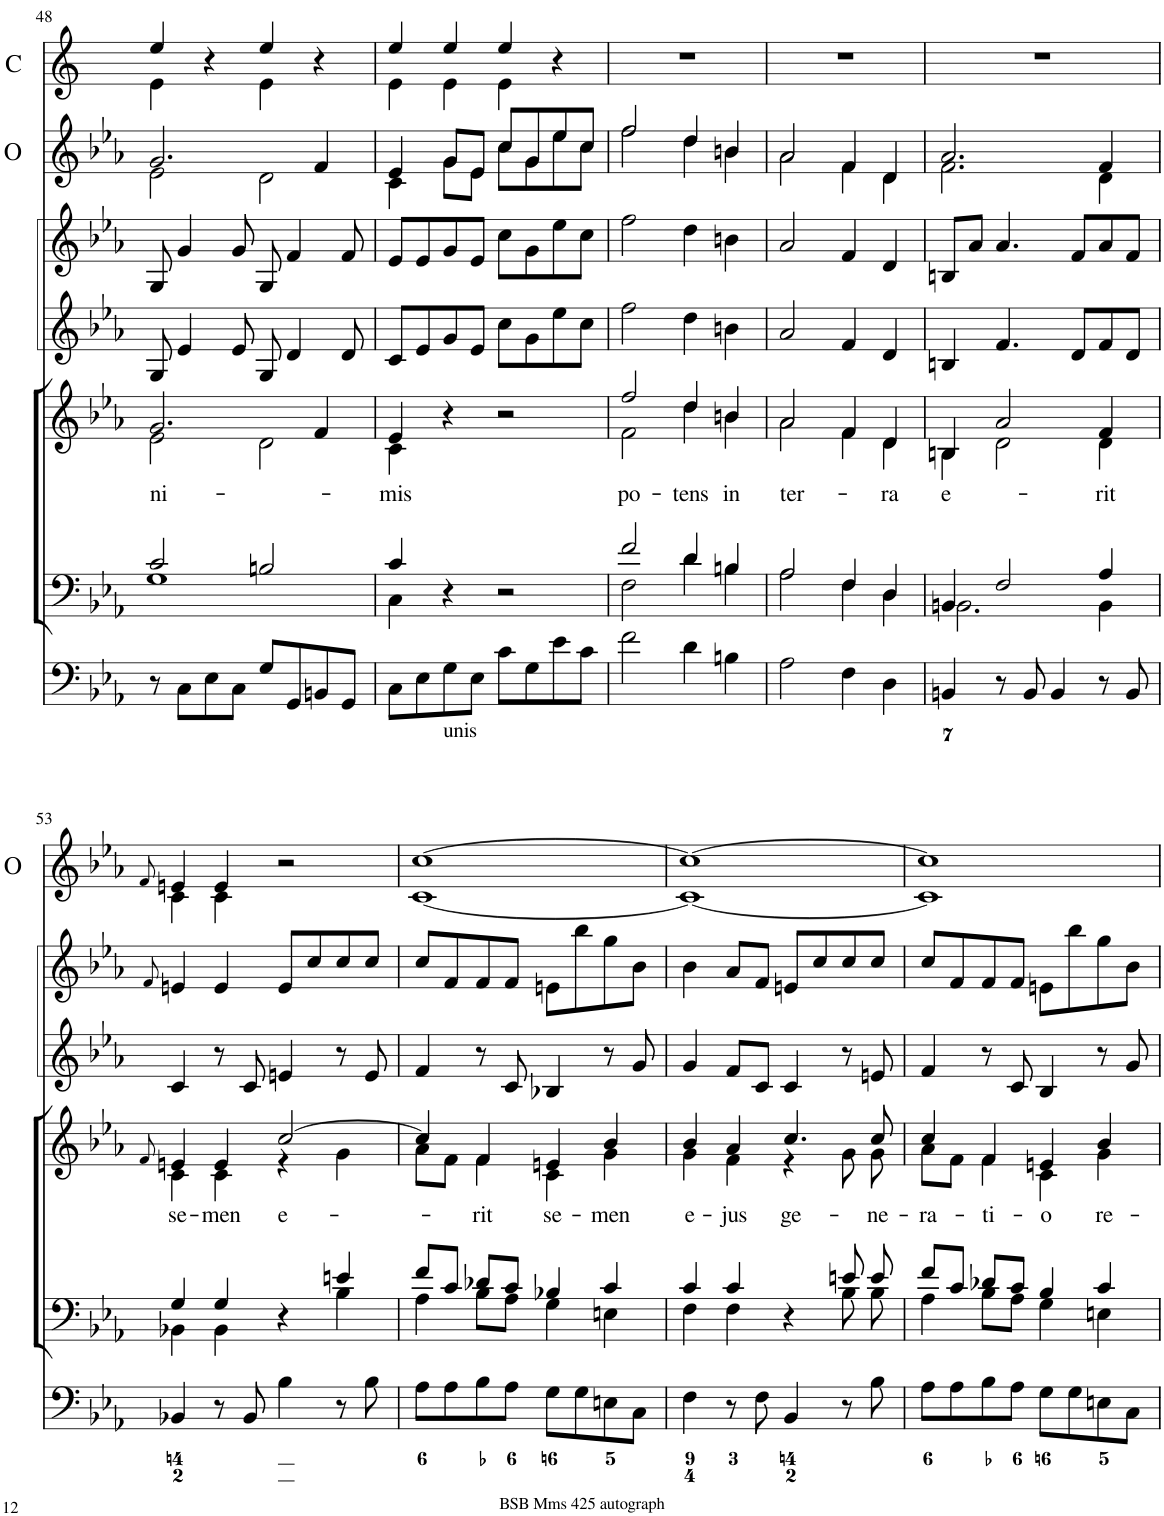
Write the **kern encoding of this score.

**kern	**kern	**kern	**text	**kern	**kern	**kern	**kern
*part7	*part6	*part5	*part5	*part4	*part3	*part2	*part1
*staff7	*staff6	*staff5	*staff5	*staff4	*staff3	*staff2	*staff1
*I"Organ	*I"Voice	*I"Voice	*	*I"Violin 2	*I"Violin 1	*I"Oboi	*I"Corni in Eb
*	*	*	*	*I'Vln	*I'Vln	*I'O	*I'C
!!LO:PB:g=z
*clefF4	*clefF4	*clefG2	*	*clefG2	*clefG2	*clefG2	*clefG2
*	*	*	*	*	*	*	*Trd5c9
*k[b-e-a-]	*k[b-e-a-]	*k[b-e-a-]	*	*k[b-e-a-]	*k[b-e-a-]	*k[b-e-a-]	*k[]
*M4/4	*M4/4	*M4/4	*	*M4/4	*M4/4	*M4/4	*M4/4
*met(c)	*met(c)	*met(c)	*	*met(c)	*met(c)	*met(c)	*met(c)
=48	=48	=48	=48	=48	=48	=48	=48
*	*^	*	*	*	*	*	*
!	!	!	!	!LO:LY:b	!	!	!	!
*	*	*	*^	*	*	*	*^	*^
8r	2c/	1G	2.g/	2e-\	ni-	8G/	8G/	2.g/	2e-\	4ee/	4e\
8C\L	.	.	.	.	.	4e-/	4g/	.	.	.	.
8E-\	.	.	.	.	.	.	.	.	.	4r	4ryy
8C\J	.	.	.	.	.	8e-/	8g/	.	.	.	.
8G/L	2Bn/	.	.	2d\	.	8G/	8G/	.	2d\	4ee/	4e\
8GG/	.	.	.	.	.	4d/	4f/	.	.	.	.
8BBn/	.	.	4f/	.	.	.	.	4f/	.	4r	4ryy
8GG/J	.	.	.	.	.	8d/	8f/	.	.	.	.
=49	=49	=49	=49	=49	=49	=49	=49	=49	=49	=49	=49
!	!	!	!	!	!LO:LY:b	!	!	!	!	!	!
8C\L	4c/	4C\	4e-/	4c\	-mis	8c/L	8e-/L	4e-/	4c\	4ee/	4e\
8E-\	.	.	.	.	.	8e-/	8e-/	.	.	.	.
!LO:TX:b:t=unis	!	!	!	!	!	!	!	!	!	!	!
8G\	4r	2.ryy	4r	2.ryy	.	8g/	8g/	8g/L	8g\L	4ee/	4e\
8E-\J	.	.	.	.	.	8e-/J	8e-/J	8e-/J	8e-\J	.	.
8c\L	2r	.	2r	.	.	8cc\L	8cc\L	8cc/L	8cc\L	4ee/	4e\
8G\	.	.	.	.	.	8g\	8g\	8g/	8g\	.	.
8e-\	.	.	.	.	.	8ee-\	8ee-\	8ee-/	8ee-\	4r	4ryy
8c\J	.	.	.	.	.	8cc\J	8cc\J	8cc/J	8cc\J	.	.
*	*	*	*	*	*	*	*	*	*	*v	*v
=50	=50	=50	=50	=50	=50	=50	=50	=50	=50	=50
!	!	!	!	!	!LO:LY:b	!	!	!	!	!
2f\	2f/	2F\	2ff/	2f\	po-	2ff\	2ff\	2ff/	2ff\	1r
!	!	!	!	!	!LO:LY:b	!	!	!	!	!
4d\	4d/	4d\	4dd/	4dd\	-tens	4dd\	4dd\	4dd/	4dd\	.
!	!	!	!	!	!LO:LY:b	!	!	!	!	!
4Bn\	4Bn/	4B\	4bn/	4b\	in	4bn\	4bn\	4bn/	4b\	.
=51	=51	=51	=51	=51	=51	=51	=51	=51	=51	=51
!	!	!	!	!	!LO:LY:b	!	!	!	!	!
2A-\	2A-/	2A-\	2a-/	2a-\	ter-	2a-/	2a-/	2a-/	2a-\	1r
4F\	4F/	4F\	4f/	4f\	.	4f/	4f/	4f/	4f\	.
!	!	!	!	!	!LO:LY:b	!	!	!	!	!
4D\	4D/	4D\	4d/	4d\	-ra	4d/	4d/	4d/	4d\	.
=52	=52	=52	=52	=52	=52	=52	=52	=52	=52	=52
!	!	!	!	!	!LO:LY:b	!	!	!	!	!
4BBn/	4BBn/	2.BB\	4Bn/	4B\	e-	4Bn/	8Bn/L	2.a-/	2.f\	1r
.	.	.	.	.	.	.	8a-/J	.	.	.
8r	2F/	.	2a-/	2d\	.	4.f/	4.a-/	.	.	.
8BB/	.	.	.	.	.	.	.	.	.	.
4BB/	.	.	.	.	.	.	.	.	.	.
.	.	.	.	.	.	8d/L	8f/L	.	.	.
!	!	!	!	!	!LO:LY:b	!	!	!	!	!
8r	4A-/	4BB\	4f/	4d\	-rit	8f/	8a-/	4f/	4d\	.
8BB/	.	.	.	.	.	8d/J	8f/J	.	.	.
!!LO:LB:g=z
=53	=53	=53	=53	=53	=53	=53	=53	=53	=53	=53
.	.	.	8qf/	.	.	.	8qf/	8qf/	.	.
!	!	!	!	!	!LO:LY:b	!	!	!	!	!
4BB-X/	4G/	4BB-X\	4en/	4c\	se-	4c/	4en/	4en/	4c\	1r
!	!	!	!	!	!LO:LY:b	!	!	!	!	!
8r	4G/	4BB-\	4e/	4c\	-men	8r	4e/	4e/	4c\	.
8BB-/	.	.	.	.	.	8c/	.	.	.	.
!	!	!	!	!	!LO:LY:b	!	!	!	!	!
4B-\	4r	4ryy	[2cc/	4r	e-	4en/	8e/L	2r	2ryy	.
.	.	.	.	.	.	.	8cc/	.	.	.
8r	4en/	4B-\	.	4g\	.	8r	8cc/	.	.	.
8B-\	.	.	.	.	.	8e/	8cc/J	.	.	.
=54	=54	=54	=54	=54	=54	=54	=54	=54	=54	=54
8A-\L	8f/L	4A-\	4cc/]	8a-\L	.	4f/	8cc/L	[1cc	[1c	1r
8A-\	8c/J	.	.	8f\J	.	.	8f/	.	.	.
!	!	!	!	!	!LO:LY:b	!	!	!	!	!
8B-\	8d-X/L	8B-\L	4f/	4f\	-rit	8r	8f/	.	.	.
8A-\J	8c/J	8A-\J	.	.	.	8c/	8f/J	.	.	.
!	!	!	!	!	!LO:LY:b	!	!	!	!	!
8G\L	4B-X/	4G\	4en/	4c\	se-	4B-X/	8en\L	.	.	.
8G\	.	.	.	.	.	.	8bb-\	.	.	.
!	!	!	!	!	!LO:LY:b	!	!	!	!	!
8En\	4c/	4En\	4b-/	4g\	-men	8r	8gg\	.	.	.
8C\J	.	.	.	.	.	8g/	8b-\J	.	.	.
=55	=55	=55	=55	=55	=55	=55	=55	=55	=55	=55
!	!	!	!	!	!LO:LY:b	!	!	!	!	!
4F\	4c/	4F\	4b-/	4g\	e-	4g/	4b-\	1cc_	1c_	1r
!	!	!	!	!	!LO:LY:b	!	!	!	!	!
8r	4c/	4F\	4a-/	4f\	-jus	8f/L	8a-/L	.	.	.
8F\	.	.	.	.	.	8c/J	8f/J	.	.	.
!	!	!	!	!	!LO:LY:b	!	!	!	!	!
4BB-/	4r	4ryy	4.cc/	4r	ge-	4c/	8en/L	.	.	.
.	.	.	.	.	.	.	8cc/	.	.	.
8r	8en/	8B-\	.	8g\	.	8r	8cc/	.	.	.
!	!	!	!	!	!LO:LY:b	!	!	!	!	!
8B-\	8e/	8B-\	8cc/	8g\	-ne-	8en/	8cc/J	.	.	.
=56	=56	=56	=56	=56	=56	=56	=56	=56	=56	=56
!	!	!	!	!	!LO:LY:b	!	!	!	!	!
8A-\L	8f/L	4A-\	4cc/	8a-\L	-ra-	4f/	8cc/L	1cc]	1c]	1r
8A-\	8c/J	.	.	8f\J	.	.	8f/	.	.	.
!	!	!	!	!	!LO:LY:b	!	!	!	!	!
8B-\	8d-X/L	8B-\L	4f/	4f\	-ti-	8r	8f/	.	.	.
8A-\J	8c/J	8A-\J	.	.	.	8c/	8f/J	.	.	.
!	!	!	!	!	!LO:LY:b	!	!	!	!	!
8G\L	4B-/	4G\	4en/	4c\	-o	4B-/	8en\L	.	.	.
8G\	.	.	.	.	.	.	8bb-\	.	.	.
!	!	!	!	!	!LO:LY:b	!	!	!	!	!
8En\	4c/	4En\	4b-/	4g\	re-	8r	8gg\	.	.	.
8C\J	.	.	.	.	.	8g/	8b-\J	.	.	.
*	*v	*v	*	*	*	*	*	*v	*v	*
*	*	*v	*v	*	*	*	*	*
=	=	=	=	=	=	=	=
*-	*-	*-	*-	*-	*-	*-	*-
